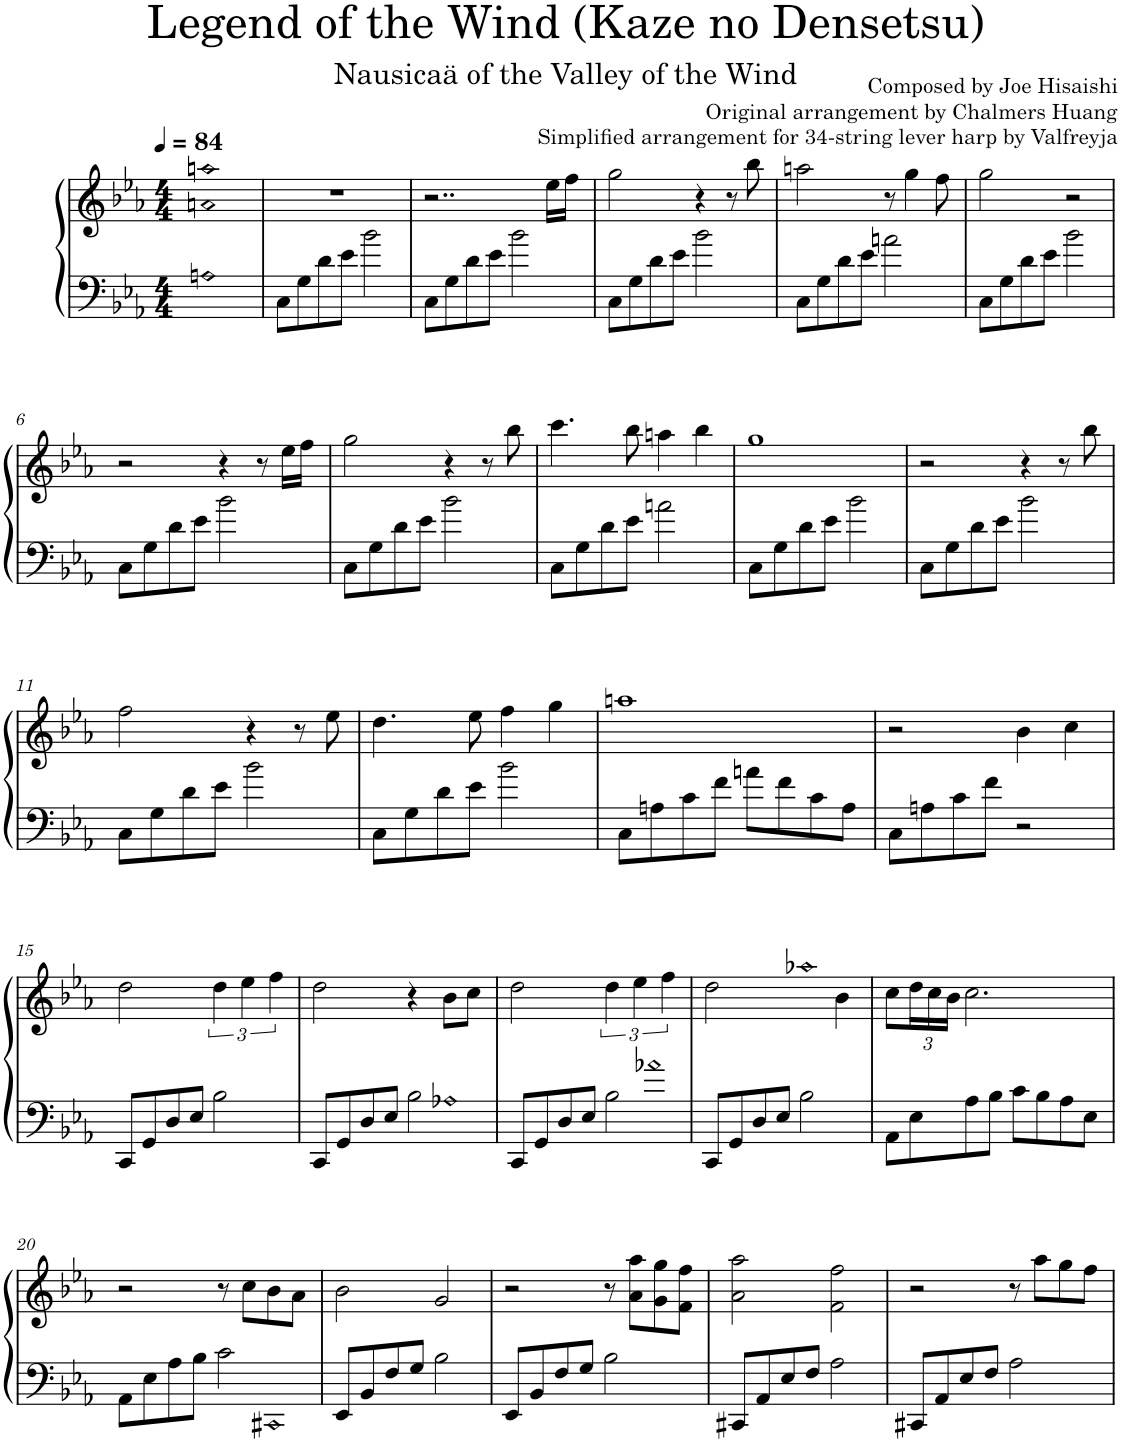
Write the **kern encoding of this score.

**kern	**kern
*part1	*part1
*staff2	*staff1
*I"Harp	*
*I'Hrp.	*
*clefF4	*clefG2
*k[b-e-a-]	*k[b-e-a-]
*M4/4	*M4/4
*MM84	*MM84
=	=
!LO:N:head=diamond	!LO:N:n=1:head=diamond
!	!LO:N:n=2:head=diamond
1An	1an 1aan
=1	=1
8C\L	1r
8G\	.
8d\	.
8e-\J	.
2b-\	.
=2	=2
8C\L	2..r
8G\	.
8d\	.
8e-\J	.
2b-\	.
.	16ee-\LL
.	16ff\JJ
=3	=3
8C\L	2gg\
8G\	.
8d\	.
8e-\J	.
2b-\	4r
.	8r
.	8bb-\
=4	=4
8C\L	2aan\
8G\	.
8d\	.
8e-\J	.
2an\	8r
.	4gg\
.	8ff\
=5	=5
8C\L	2gg\
8G\	.
8d\	.
8e-\J	.
2b-\	2r
!!LO:LB:g=z
=6	=6
8C\L	2r
8G\	.
8d\	.
8e-\J	.
2b-\	4r
.	8r
.	16ee-\LL
.	16ff\JJ
=7	=7
8C\L	2gg\
8G\	.
8d\	.
8e-\J	.
2b-\	4r
.	8r
.	8bb-\
=8	=8
8C\L	4.ccc\
8G\	.
8d\	.
8e-\J	8bb-\
2an\	4aan\
.	4bb-\
=9	=9
8C\L	1gg
8G\	.
8d\	.
8e-\J	.
2b-\	.
=10	=10
8C\L	2r
8G\	.
8d\	.
8e-\J	.
2b-\	4r
.	8r
.	8bb-\
!!LO:LB:g=z
=11	=11
8C\L	2ff\
8G\	.
8d\	.
8e-\J	.
2b-\	4r
.	8r
.	8ee-\
=12	=12
8C\L	4.dd\
8G\	.
8d\	.
8e-\J	8ee-\
2b-\	4ff\
.	4gg\
=13	=13
8C\L	1aan
8An\	.
8c\	.
8f\J	.
8an\L	.
8f\	.
8c\	.
8A\J	.
=14	=14
8C\L	2r
8An\	.
8c\	.
8f\J	.
2r	4b-\
.	4cc\
!!LO:LB:g=z
=15	=15
8CC/L	2dd\
8GG/	.
8D/	.
8E-/J	.
2B-\	6dd\
.	6ee-\
.	6ff\
=16	=16
8CC/L	2dd\
8GG/	.
8D/	.
8E-/J	.
!LO:N:head=open	!
4B-\	4r
!LO:N:head=open	!
4A-X	8b-\L
.	8cc\J
=17	=17
8CC/L	2dd\
8GG/	.
8D/	.
8E-/J	.
!LO:N:head=open	!
4B-\	6dd\
.	6ee-\
!LO:N:head=open	!
4a-X	.
.	6ff\
=18	=18
8CC/L	2dd\
8GG/	.
8D/	.
8E-/J	.
!LO:N:head=open	!LO:N:head=open
2B-\	4aa-X
.	4b-\
=19	=19
8AA-\L	8cc\L
*	*Xbrackettup
8E-\	24dd\L
.	24cc\
.	24b-\JJ
8A-\	2.cc\
8B-\J	.
8c\L	.
8B-\	.
8A-\	.
8E-\J	.
!!LO:LB:g=z
=20	=20
8AA-\L	2r
8E-\	.
8A-\	.
8B-\J	.
!LO:N:head=open	!
4c\	8r
.	8cc\L
!LO:N:head=open	!
4CC#X	8b-\
.	8a-\J
=21	=21
8EE-/L	2b-\
8BB-/	.
8F/	.
8G/J	.
2B-\	2g/
=22	=22
8EE-/L	2r
8BB-/	.
8F/	.
8G/J	.
2B-\	8r
.	8a-\ 8aa-\L
.	8g\ 8gg\
.	8f\ 8ff\J
=23	=23
8CC#X/L	2a-\ 2aa-\
8AA-/	.
8E-/	.
8F/J	.
2A-\	2f\ 2ff\
=24	=24
8CC#X/L	2r
8AA-/	.
8E-/	.
8F/J	.
2A-\	8r
.	8aa-\L
.	8gg\
.	8ff\J
=	=
*-	*-
